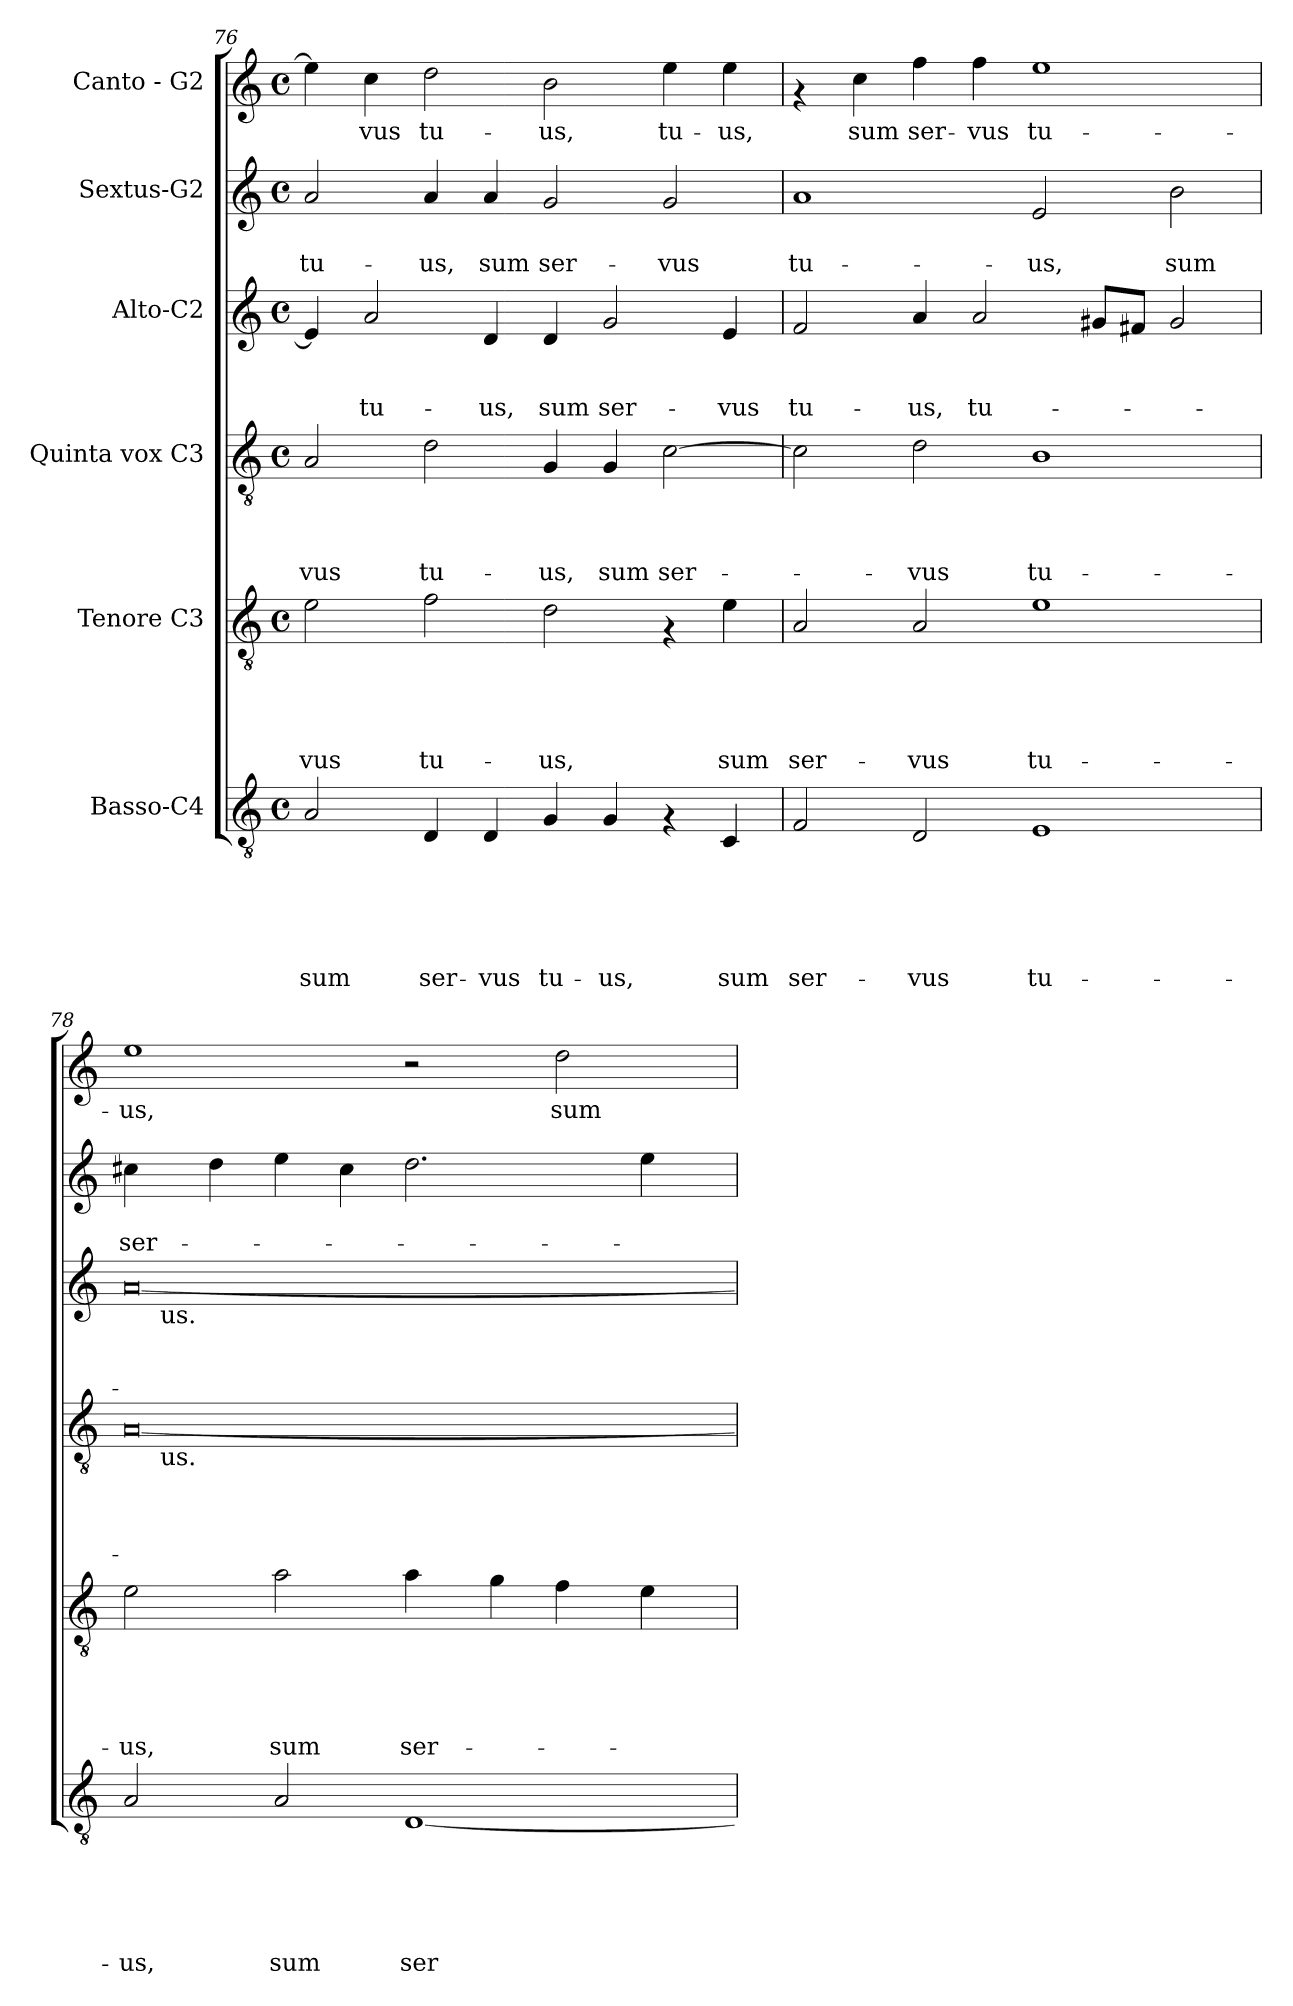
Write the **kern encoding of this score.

**kern	**text	**text	**text	**text	**text	**text	**kern	**text	**text	**text	**text	**text	**kern	**text	**text	**text	**text	**kern	**text	**text	**text	**kern	**text	**text	**kern	**text
*part6	*part6	*part6	*part6	*part6	*part6	*part6	*part5	*part5	*part5	*part5	*part5	*part5	*part4	*part4	*part4	*part4	*part4	*part3	*part3	*part3	*part3	*part2	*part2	*part2	*part1	*part1
*staff6	*staff6	*staff6	*staff6	*staff6	*staff6	*staff6	*staff5	*staff5	*staff5	*staff5	*staff5	*staff5	*staff4	*staff4	*staff4	*staff4	*staff4	*staff3	*staff3	*staff3	*staff3	*staff2	*staff2	*staff2	*staff1	*staff1
*I"Basso-C4	*	*	*	*	*	*	*I"Tenore C3	*	*	*	*	*	*I"Quinta vox C3	*	*	*	*	*I"Alto-C2	*	*	*	*I"Sextus-G2	*	*	*I"Canto - G2	*
*clefGv2	*	*	*	*	*	*	*clefGv2	*	*	*	*	*	*clefGv2	*	*	*	*	*clefG2	*	*	*	*clefG2	*	*	*clefG2	*
*k[]	*	*	*	*	*	*	*k[]	*	*	*	*	*	*k[]	*	*	*	*	*k[]	*	*	*	*k[]	*	*	*k[]	*
*C:	*	*	*	*	*	*	*C:	*	*	*	*	*	*C:	*	*	*	*	*C:	*	*	*	*C:	*	*	*C:	*
*M4/4	*	*	*	*	*	*	*M4/4	*	*	*	*	*	*M4/4	*	*	*	*	*M4/4	*	*	*	*M4/4	*	*	*M4/4	*
*met(c)	*	*	*	*	*	*	*met(c)	*	*	*	*	*	*met(c)	*	*	*	*	*met(c)	*	*	*	*met(c)	*	*	*met(c)	*
=76	=76	=76	=76	=76	=76	=76	=76	=76	=76	=76	=76	=76	=76	=76	=76	=76	=76	=76	=76	=76	=76	=76	=76	=76	=76	=76
!	!	!	!	!	!	!LO:LY:b	!	!	!	!	!	!LO:LY:b	!	!	!	!	!LO:LY:b	!	!	!	!	!	!	!LO:LY:b	!	!
2A/	.	.	.	.	.	sum	2e\	.	.	.	.	-vus	2A/	.	.	.	-vus	4e/]	.	.	.	2a/	.	tu-	4ee\]	.
!	!	!	!	!	!	!	!	!	!	!	!	!	!	!	!	!	!	!	!	!	!LO:LY:b	!	!	!	!	!LO:LY:b
.	.	.	.	.	.	.	.	.	.	.	.	.	.	.	.	.	.	2a/	.	.	tu-	.	.	.	4cc\	-vus
!	!	!	!	!	!	!LO:LY:b	!	!	!	!	!	!LO:LY:b	!	!	!	!	!LO:LY:b	!	!	!	!	!	!	!LO:LY:b	!	!LO:LY:b
4D/	.	.	.	.	.	ser-	2f\	.	.	.	.	tu-	2d\	.	.	.	tu-	.	.	.	.	4a/	.	-us,	2dd\	tu-
!	!	!	!	!	!	!LO:LY:b	!	!	!	!	!	!	!	!	!	!	!	!	!	!	!LO:LY:b	!	!	!LO:LY:b	!	!
4D/	.	.	.	.	.	-vus	.	.	.	.	.	.	.	.	.	.	.	4d/	.	.	-us,	4a/	.	sum	.	.
!	!	!	!	!	!	!LO:LY:b	!	!	!	!	!	!LO:LY:b	!	!	!	!	!LO:LY:b	!	!	!	!LO:LY:b	!	!	!LO:LY:b	!	!LO:LY:b
4G/	.	.	.	.	.	tu-	2d\	.	.	.	.	-us,	4G/	.	.	.	-us,	4d/	.	.	sum	2g/	.	ser-	2b\	-us,
!	!	!	!	!	!	!LO:LY:b	!	!	!	!	!	!	!	!	!	!	!LO:LY:b	!	!	!	!LO:LY:b	!	!	!	!	!
4G/	.	.	.	.	.	-us,	.	.	.	.	.	.	4G/	.	.	.	sum	2g/	.	.	ser-	.	.	.	.	.
!	!	!	!	!	!	!	!	!	!	!	!	!	!	!	!	!	!LO:LY:b	!	!	!	!	!	!	!LO:LY:b	!	!LO:LY:b
4rF	.	.	.	.	.	.	4rF	.	.	.	.	.	[>2c\	.	.	.	ser-	.	.	.	.	2g/	.	-vus	4ee\	tu-
!	!	!	!	!	!	!LO:LY:b	!	!	!	!	!	!LO:LY:b	!	!	!	!	!	!	!	!	!LO:LY:b	!	!	!	!	!LO:LY:b
4C/	.	.	.	.	.	sum	4e\	.	.	.	.	sum	.	.	.	.	.	4e/	.	.	-vus	.	.	.	4ee\	-us,
=77	=77	=77	=77	=77	=77	=77	=77	=77	=77	=77	=77	=77	=77	=77	=77	=77	=77	=77	=77	=77	=77	=77	=77	=77	=77	=77
!	!	!	!	!	!	!LO:LY:b	!	!	!	!	!	!LO:LY:b	!	!	!	!	!	!	!	!	!LO:LY:b	!	!	!LO:LY:b	!	!
2F/	.	.	.	.	.	ser-	2A/	.	.	.	.	ser-	2c\]	.	.	.	.	2f/	.	.	tu-	1a	.	tu-	4rf	.
!	!	!	!	!	!	!	!	!	!	!	!	!	!	!	!	!	!	!	!	!	!	!	!	!	!	!LO:LY:b
.	.	.	.	.	.	.	.	.	.	.	.	.	.	.	.	.	.	.	.	.	.	.	.	.	4cc\	sum
!	!	!	!	!	!	!LO:LY:b	!	!	!	!	!	!LO:LY:b	!	!	!	!	!LO:LY:b	!	!	!	!LO:LY:b	!	!	!	!	!LO:LY:b
2D/	.	.	.	.	.	-vus	2A/	.	.	.	.	-vus	2d\	.	.	.	-vus	4a/	.	.	-us,	.	.	.	4ff\	ser-
!	!	!	!	!	!	!	!	!	!	!	!	!	!	!	!	!	!	!	!	!	!LO:LY:b	!	!	!	!	!LO:LY:b
.	.	.	.	.	.	.	.	.	.	.	.	.	.	.	.	.	.	2a/	.	.	tu-	.	.	.	4ff\	-vus
!	!	!	!	!	!	!LO:LY:b	!	!	!	!	!	!LO:LY:b	!	!	!	!	!LO:LY:b	!	!	!	!	!	!	!LO:LY:b	!	!LO:LY:b
1E	.	.	.	.	.	tu-	1e	.	.	.	.	tu-	1B	.	.	.	tu-	.	.	.	.	2e/	.	-us,	1ee	tu-
.	.	.	.	.	.	.	.	.	.	.	.	.	.	.	.	.	.	8g#X/L	.	.	.	.	.	.	.	.
.	.	.	.	.	.	.	.	.	.	.	.	.	.	.	.	.	.	8f#X/J	.	.	.	.	.	.	.	.
!	!	!	!	!	!	!	!	!	!	!	!	!	!	!	!	!	!	!	!	!	!	!	!	!LO:LY:b	!	!
.	.	.	.	.	.	.	.	.	.	.	.	.	.	.	.	.	.	2g#/	.	.	.	2b\	.	sum	.	.
!!LO:PB:g=z
=78	=78	=78	=78	=78	=78	=78	=78	=78	=78	=78	=78	=78	=78	=78	=78	=78	=78	=78	=78	=78	=78	=78	=78	=78	=78	=78
!	!	!	!	!	!	!LO:LY:b	!	!	!	!	!	!LO:LY:b	!	!	!	!	!	!	!	!	!	!	!	!LO:LY:b	!	!LO:LY:b
*	*	*	*	*	*	*	*	*	*	*	*	*	*^	*	*	*	*	*^	*	*	*	*	*	*	*	*
2A/	.	.	.	.	.	-us,	2e\	.	.	.	.	-us,	[<0A	16.ryy	.	.	.	.	[<0a	16.ryy	.	.	.	4cc#X\	.	ser-	1ee	-us,
!	!	!	!	!	!	!	!	!	!	!	!	!	!	!	!	!	!	!	!	!LO:TX:b:t=us.	!	!	!	!	!	!	!	!
!	!	!	!	!	!	!	!	!	!	!	!	!	!	!LO:TX:b:t=us.	!	!	!	!	!	!	!	!	!	!	!	!	!	!
.	.	.	.	.	.	.	.	.	.	.	.	.	.	1ryy	.	.	.	.	.	1ryy	.	.	.	.	.	.	.	.
.	.	.	.	.	.	.	.	.	.	.	.	.	.	.	.	.	.	.	.	.	.	.	.	4dd\	.	.	.	.
!	!	!	!	!	!	!LO:LY:b	!	!	!	!	!	!LO:LY:b	!	!	!	!	!	!	!	!	!	!	!	!	!	!	!	!
2A/	.	.	.	.	.	sum	2a\	.	.	.	.	sum	.	.	.	.	.	.	.	.	.	.	.	4ee\	.	.	.	.
.	.	.	.	.	.	.	.	.	.	.	.	.	.	.	.	.	.	.	.	.	.	.	.	4cc#\	.	.	.	.
!	!	!	!	!	!	!LO:LY:b	!	!	!	!	!	!LO:LY:b	!	!	!	!	!	!	!	!	!	!	!	!	!	!	!	!
[<1D	.	.	.	.	.	ser-	4a\	.	.	.	.	ser-	.	.	.	.	.	.	.	.	.	.	.	2.dd\	.	.	2r	.
.	.	.	.	.	.	.	.	.	.	.	.	.	.	2ryy	.	.	.	.	.	2ryy	.	.	.	.	.	.	.	.
.	.	.	.	.	.	.	4g\	.	.	.	.	.	.	.	.	.	.	.	.	.	.	.	.	.	.	.	.	.
!	!	!	!	!	!	!	!	!	!	!	!	!	!	!	!	!	!	!	!	!	!	!	!	!	!	!	!	!LO:LY:b
.	.	.	.	.	.	.	4f\	.	.	.	.	.	.	.	.	.	.	.	.	.	.	.	.	.	.	.	2dd\	sum
.	.	.	.	.	.	.	.	.	.	.	.	.	.	4ryy	.	.	.	.	.	4ryy	.	.	.	.	.	.	.	.
.	.	.	.	.	.	.	4e\	.	.	.	.	.	.	.	.	.	.	.	.	.	.	.	.	4ee\	.	.	.	.
.	.	.	.	.	.	.	.	.	.	.	.	.	.	8ryy	.	.	.	.	.	8ryy	.	.	.	.	.	.	.	.
.	.	.	.	.	.	.	.	.	.	.	.	.	.	32ryy	.	.	.	.	.	32ryy	.	.	.	.	.	.	.	.
*	*	*	*	*	*	*	*	*	*	*	*	*	*v	*v	*	*	*	*	*	*	*	*	*	*	*	*	*	*
*	*	*	*	*	*	*	*	*	*	*	*	*	*	*	*	*	*	*v	*v	*	*	*	*	*	*	*	*
=	=	=	=	=	=	=	=	=	=	=	=	=	=	=	=	=	=	=	=	=	=	=	=	=	=	=
*-	*-	*-	*-	*-	*-	*-	*-	*-	*-	*-	*-	*-	*-	*-	*-	*-	*-	*-	*-	*-	*-	*-	*-	*-	*-	*-
